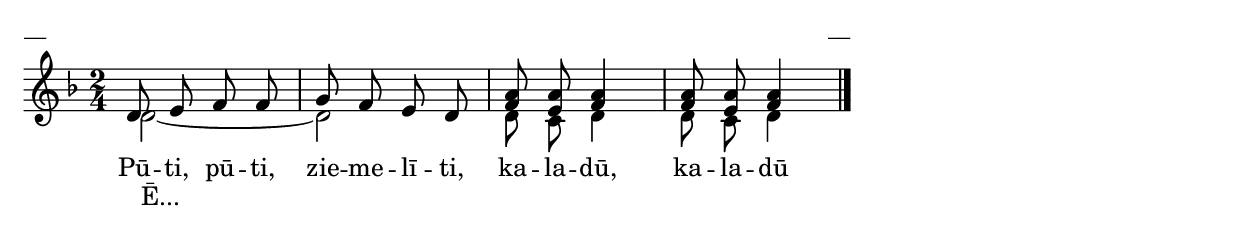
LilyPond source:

\version "2.13.16"
%\header {
%    title = "Pūti, pūti, ziemelīti"
%}
% Dievsētas ļaudis. Gadskārtu dziesmas. 2007 (#37)
\paper {
line-width = 14\cm
left-margin = 0.4\cm
between-system-padding = 0.1\cm
between-system-space = 0.1\cm
}
\layout {
indent = #0
ragged-last = ##f
}


voiceA = \relative c' {
\clef "treble"
\key d \minor
\time 2/4
d8 e f f | g f e d | <<f8 a>> <<e a>> <<f4 a>>  | <<f8 a>> <<e a>> <<f4 a>> 
\bar "|."
}

voiceB = \relative c' {
\clef "treble"
\key d \minor
\time 2/4
d2~ | d2 | s2 | s2 
}

voiceC = \relative c' {
\clef "treble"
\key d \minor
\time 2/4
s2 | s2 | d8 c d4 | d8 c d4
}




lyricA = \lyricmode {
Pū -- ti, pū -- ti, zie -- me -- lī -- ti, ka -- la -- dū, ka -- la -- dū
} 

lyricB = \lyricmode {
Ē...
}


fullScore = <<
\new Staff {
<<
\new Voice = "voiceA" { \voiceOne \autoBeamOff \voiceA }
\new Voice = "voiceB" { \voiceTwo \autoBeamOff \voiceB }
\new Voice = "voiceC" { \voiceTwo \autoBeamOff \voiceC }
\lyricsto "voiceA" \new Lyrics \lyricA
\lyricsto "voiceB" \new Lyrics \lyricB
>>
}
>>

\score {
\fullScore
\header { piece = "__" opus = "__" }
}
\markup { \with-color #(x11-color 'white) \sans \smaller "__" }
\score {
\unfoldRepeats
\fullScore
\midi {
\context { \Staff \remove "Staff_performer" }
\context { \Voice \consists "Staff_performer" }
}
}


